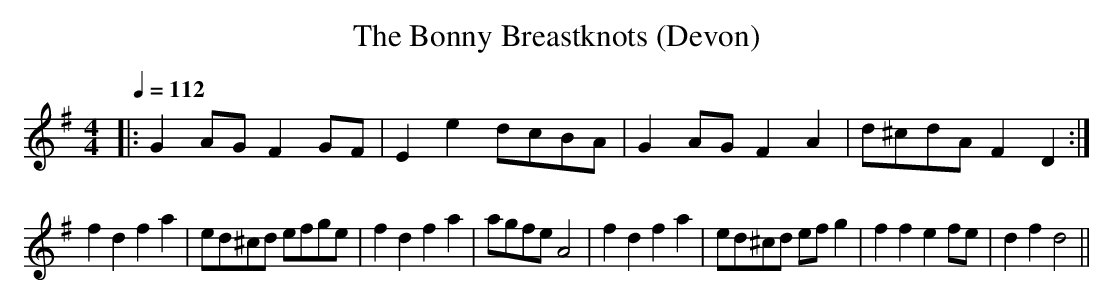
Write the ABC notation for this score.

X:1
T:The Bonny Breastknots (Devon)
M:4/4
L:1/4
Q:112
K:G
|:GA/2G/2FG/2F/2|Eed/2c/2B/2A/2|GA/2G/2FA|d/2^c/2d/2A/2FD:|
fdfa|e/2d/2^c/2d/2 e/2f/2g/2e/2|fdfa|a/2g/2f/2e/2A2|fdfa|e/2d/2^c/2d/2 e/2f/2g|ffef/2e/2|dfd2||
